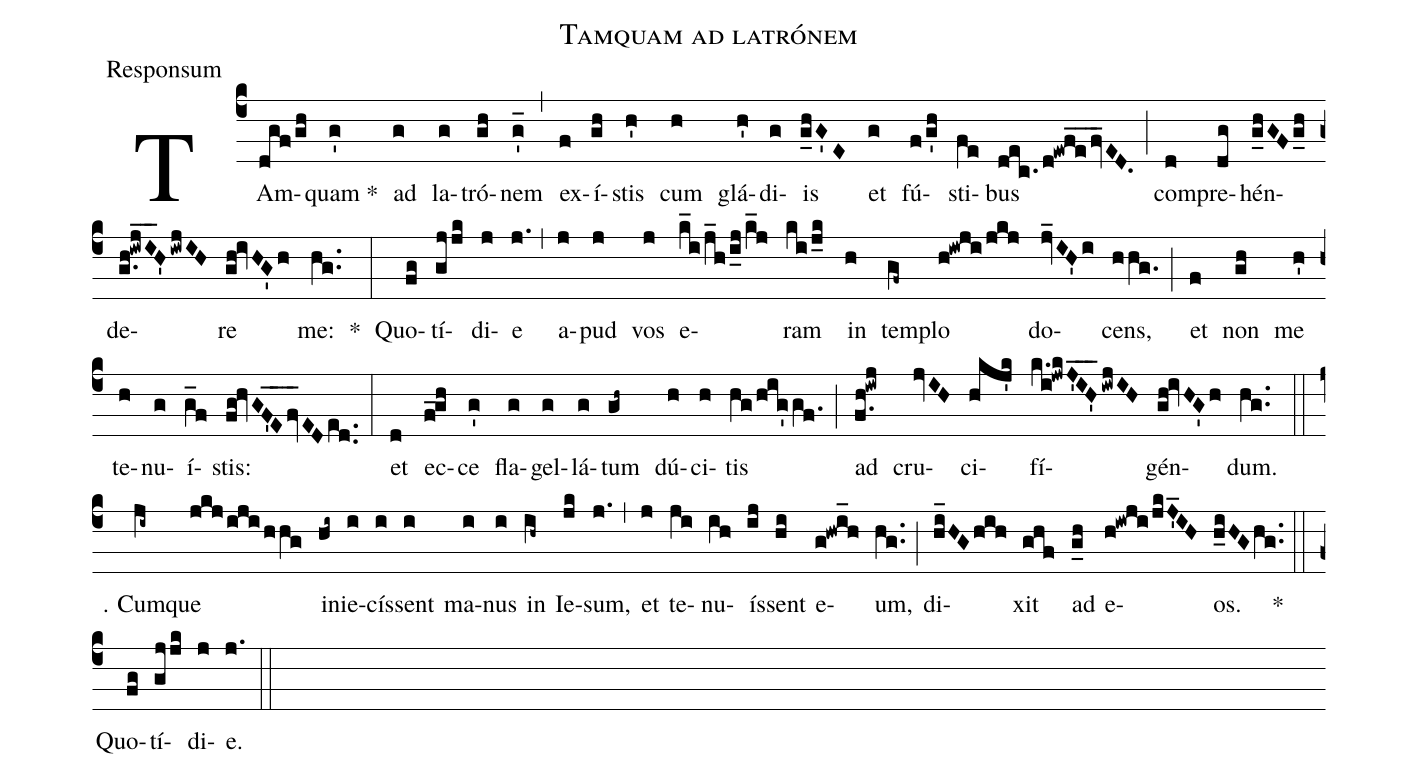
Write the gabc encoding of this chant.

name:Tamquam ad latrónem;
office-part:Responsum;
%%
(c4) TAm(dgf/gh)quam *(g') ad(g) la(g)tró(gh)nem(g'_) (,)
ex(f)í(gh)stis(h') cum(h) glá(h')di(g)is(g_hG'E) et(g) fú(f/g'h)sti(fe)bus(dec./d!ewf_e_fv_ED.) (;)
com(d)pre(dg)hén(g_hGFg_h)de(g.h!iwjI__H'iwjIH)re(gh!ivHG'h) me:(hg..) *(:)
Quo(fg)tí(gjjk)di(j)e(j.) (,)
a(j)pud(j) vos(j) e(k_i/j_h/i_j/k_j)ram(ki/j_k) in(h) tem(gf~)plo(h!iwji/jkj) do(jv_IH'i)cens,(hhg.) (;)
et(f) non(gh) me(h') te(h)nu(g)í(g_f)stis:(fg!hvGF'_E_fv_EDed..) (:)
et(d) ec(f_!gh)ce(g') fla(g)gel(g)lá(g)tum(gh~) dú(h)ci(h)tis(hg/hig'gf.) (;)
ad(f.h!iwj) cru(jvIH)ci(hkj'k)fí(k.i!jwkJ'IH'___iwjIH)gén(gh!ivHG'h)dum.(hg..) (::)

℣. Cum(ji~)que(jkj/iji/hhg) in(hi~)ie(i)cís(i)sent(i) ma(i)nus(i) in(ih~) Ie(jk)sum,(j.) (,)
et(j) te(ji)nu(ih)ís(ij)sent(hi) e(g!hwi_h)um,(hg..) (;)
di(hi_HGhih)xit(ghf) ad(g_h) e(h!iwji/jkJ'_IH)os.(h_iHGhg..) *(::)
Quo(fg)tí(gjjk)di(j)e.(j.) (::)
